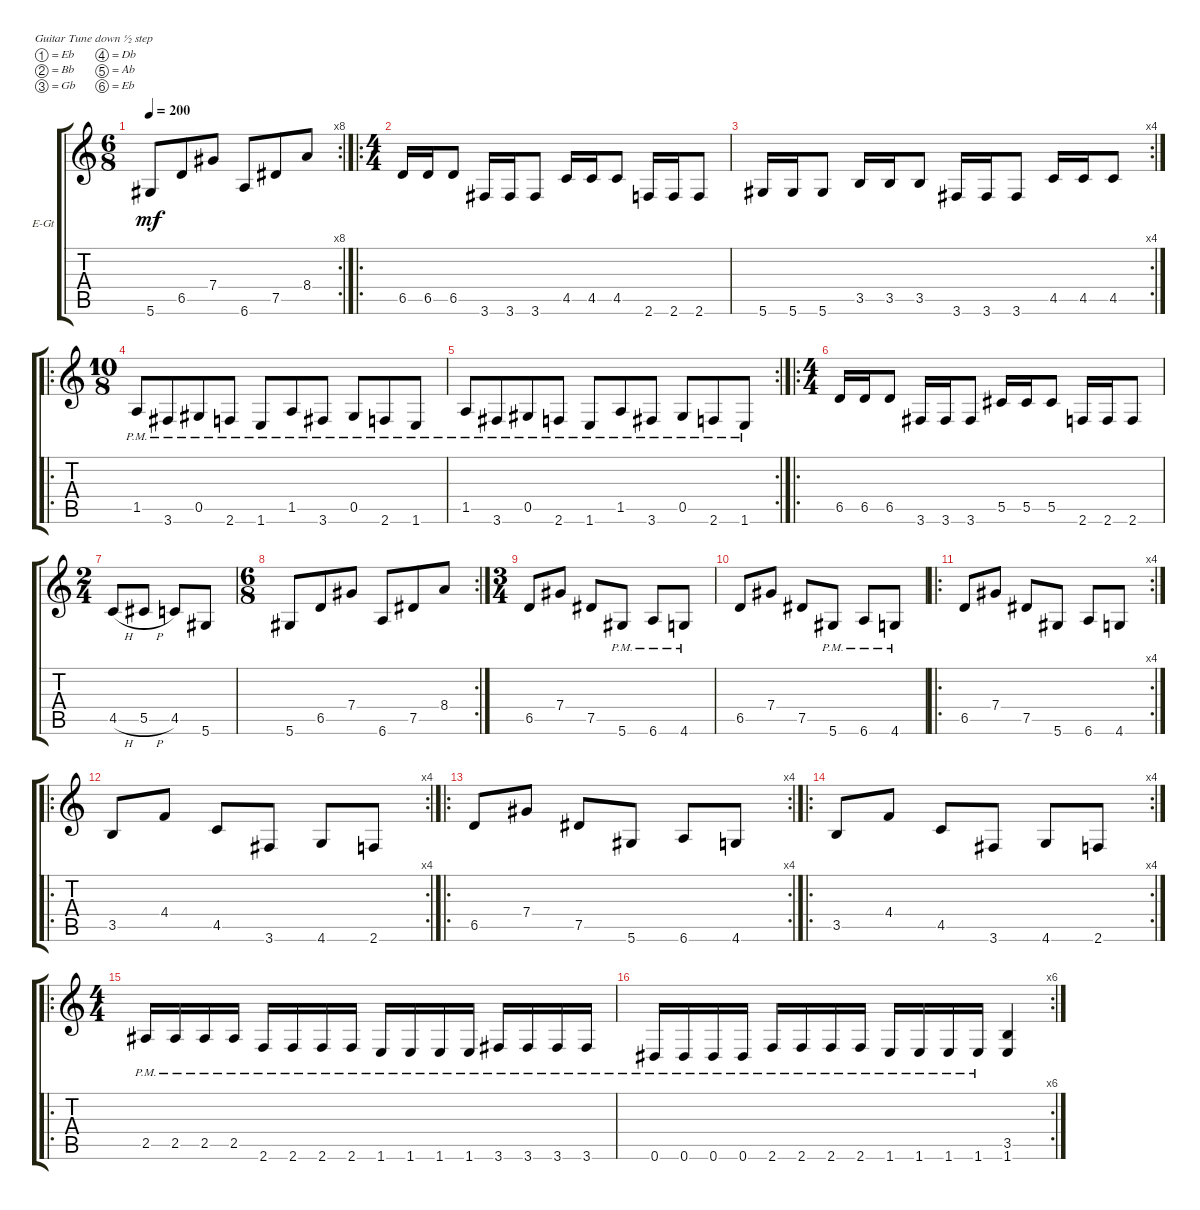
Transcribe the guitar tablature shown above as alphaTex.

\defaultSystemsLayout 4
\bracketExtendMode groupsimilarinstruments
\firstSystemTrackNameOrientation horizontal
\otherSystemsTrackNameOrientation horizontal
\track ("NecropsY" "E-Gt") {instrument distortionguitar}
\staff {score tabs}
\tuning (Eb4 Bb3 Gb3 Db3 Ab2 Eb2)
\rc 8
\ts (6 8)
\tempo 200
\clef g2
\ks c
5.6.8{dy mf} 6.5.8 7.4.8 6.6.8 7.5.8 8.4.8 |
\ro
\ts (4 4)
6.5.16 6.5.16 6.5.8 3.6.16 3.6.16 3.6.8 4.5.16 4.5.16 4.5.8 2.6.16 2.6.16 2.6.8 |
\rc 4
5.6.16 5.6.16 5.6.8 3.5.16 3.5.16 3.5.8 3.6.16 3.6.16 3.6.8 4.5.16 4.5.16 4.5.8 |
\ro
\ts (10 8)
1.5{pm}.8 3.6{pm}.8 0.5{pm}.8 2.6{pm}.8 1.6{pm}.8 1.5{pm}.8 3.6{pm}.8 0.5{pm}.8 2.6{pm}.8 1.6{pm}.8 |
\rc 2
1.5{pm}.8 3.6{pm}.8 0.5{pm}.8 2.6{pm}.8 1.6{pm}.8 1.5{pm}.8 3.6{pm}.8 0.5{pm}.8 2.6{pm}.8 1.6{pm}.8 |
\ro
\ts (4 4)
6.5.16 6.5.16 6.5.8 3.6.16 3.6.16 3.6.8 5.5.16 5.5.16 5.5.8 2.6.16 2.6.16 2.6.8 |
\ts (2 4)
4.5{h}.8 5.5{h}.8 4.5.8 5.6.8 |
\rc 2
\ts (6 8)
5.6.8 6.5.8 7.4.8 6.6.8 7.5.8 8.4.8 |
\ts (3 4)
6.5.8 7.4.8 7.5.8 5.6{pm}.8 6.6{pm}.8 4.6{pm}.8 |
6.5.8 7.4.8 7.5.8 5.6{pm}.8 6.6{pm}.8 4.6{pm}.8 |
\ro
\rc 4
6.5.8 7.4.8 7.5.8 5.6.8 6.6.8 4.6.8 |
\ro
\rc 4
3.5.8 4.4.8 4.5.8 3.6.8 4.6.8 2.6.8 |
\ro
\rc 4
6.5.8 7.4.8 7.5.8 5.6.8 6.6.8 4.6.8 |
\ro
\rc 4
3.5.8 4.4.8 4.5.8 3.6.8 4.6.8 2.6.8 |
\ro
\ts (4 4)
2.5{pm}.16 2.5{pm}.16 2.5{pm}.16 2.5{pm}.16 2.6{pm}.16 2.6{pm}.16 2.6{pm}.16 2.6{pm}.16 1.6{pm}.16 1.6{pm}.16 1.6{pm}.16 1.6{pm}.16 3.6{pm}.16 3.6{pm}.16 3.6{pm}.16 3.6{pm}.16 |
\rc 6
0.6{pm}.16 0.6{pm}.16 0.6{pm}.16 0.6{pm}.16 2.6{pm}.16 2.6{pm}.16 2.6{pm}.16 2.6{pm}.16 1.6{pm}.16 1.6{pm}.16 1.6{pm}.16 1.6{pm}.16 (3.5 1.6).4
